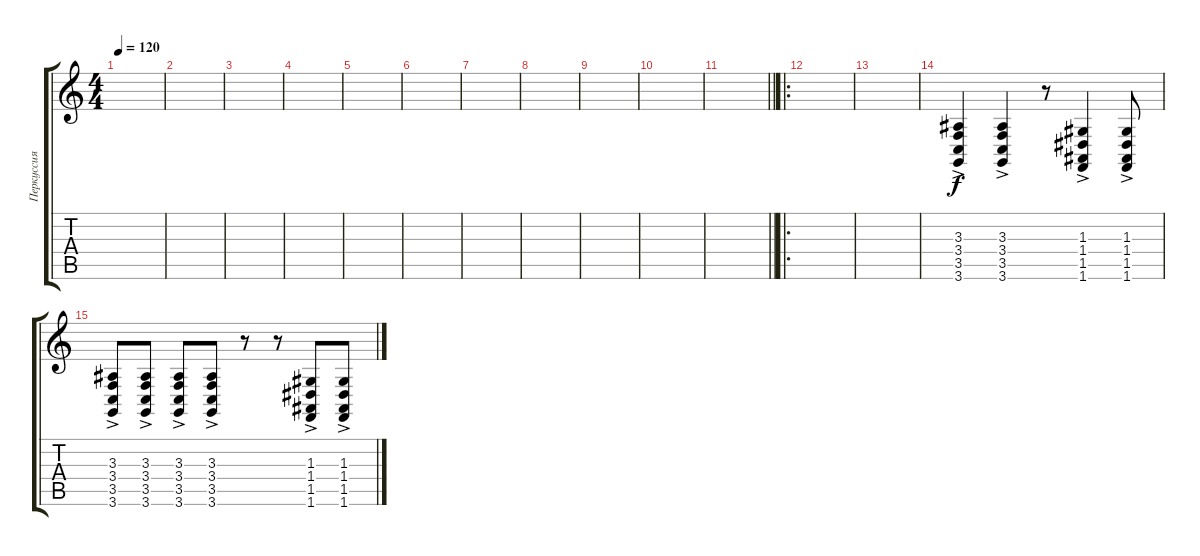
\track ("Перкуссия" "Перкуссия") {instrument taikodrum}
\staff {score tabs}
\tuning (E4 B3 G3 D3 A2 E2) {hide}
\ts (4 4)
\tempo 120
\clef g2
\ks c
|
|
|
|
|
|
|
|
|
|
\barLineRight lightlight
|
\ro
\section ("" "")
|
|
(3.3 3.4 3.5{ac} 3.6).4 (3.3 3.4 3.5{ac} 3.6).4 r.8 (1.3 1.4 1.5 1.6{ac}).4 (1.3 1.4 1.5 1.6{ac}).8 |
(3.3 3.4 3.5{ac} 3.6).8 (3.3 3.4 3.5{ac} 3.6).8 (3.3 3.4 3.5{ac} 3.6).8 (3.3 3.4 3.5{ac} 3.6).8 r.8 r.8 (1.3 1.4 1.5 1.6{ac}).8 (1.3 1.4 1.5 1.6{ac}).8
